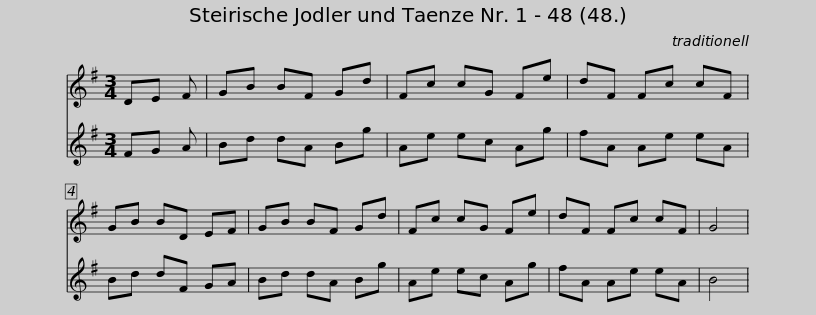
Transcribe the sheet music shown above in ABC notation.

X:1
%%score 1 2
L:1/8
M:3/4
I:linebreak $
K:G
V:1 treble
V:2 treble
V:1
 DE F | GB BF Gd | Fc cG Fe | dF Fc cF | GB BD EF | %5
 GB BF Gd | Fc cG Fe | dF Fc cF |$ G4 | %9
V:2
 FG A | Bd dA Bg | Ae ec Ag | fA Ae eA | Bd dF GA | %5
 Bd dA Bg | Ae ec Ag | fA Ae eA |$ B4 | %9
